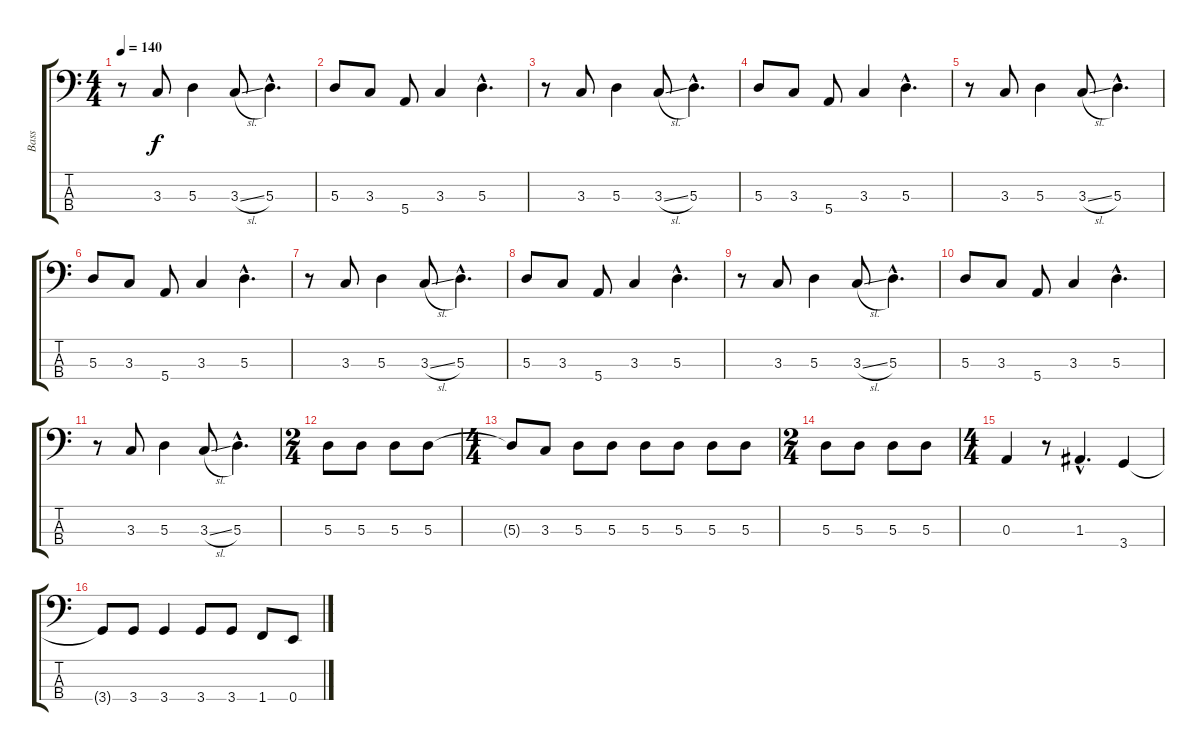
\track ("Bass" "Bass") {instrument electricbasspick}
\staff {score tabs}
\tuning (G2 D2 A1 E1) {hide}
\ts (4 4)
\tempo 140
\clef f4
\ks c
r.8{dy f} 3.3.8 5.3.4 3.3{sl}.8 5.3{hac}.4{d} |
5.3.8 3.3.8 5.4.8 3.3.4 5.3{hac}.4{d} |
r.8 3.3.8 5.3.4 3.3{sl}.8 5.3{hac}.4{d} |
5.3.8 3.3.8 5.4.8 3.3.4 5.3{hac}.4{d} |
r.8 3.3.8 5.3.4 3.3{sl}.8 5.3{hac}.4{d} |
5.3.8 3.3.8 5.4.8 3.3.4 5.3{hac}.4{d} |
r.8 3.3.8 5.3.4 3.3{sl}.8 5.3{hac}.4{d} |
5.3.8 3.3.8 5.4.8 3.3.4 5.3{hac}.4{d} |
r.8 3.3.8 5.3.4 3.3{sl}.8 5.3{hac}.4{d} |
5.3.8 3.3.8 5.4.8 3.3.4 5.3{hac}.4{d} |
r.8 3.3.8 5.3.4 3.3{sl}.8 5.3{hac}.4{d} |
\ts (2 4)
5.3.8 5.3.8 5.3.8 5.3.8 |
\ts (4 4)
5.3{t}.8 3.3.8 5.3.8 5.3.8 5.3.8 5.3.8 5.3.8 5.3.8 |
\ts (2 4)
5.3.8 5.3.8 5.3.8 5.3.8 |
\ts (4 4)
0.3.4 r.8 1.3{hac}.4{d} 3.4.4 |
3.4{t}.8 3.4.8 3.4.4 3.4.8 3.4.8 1.4.8 0.4.8
